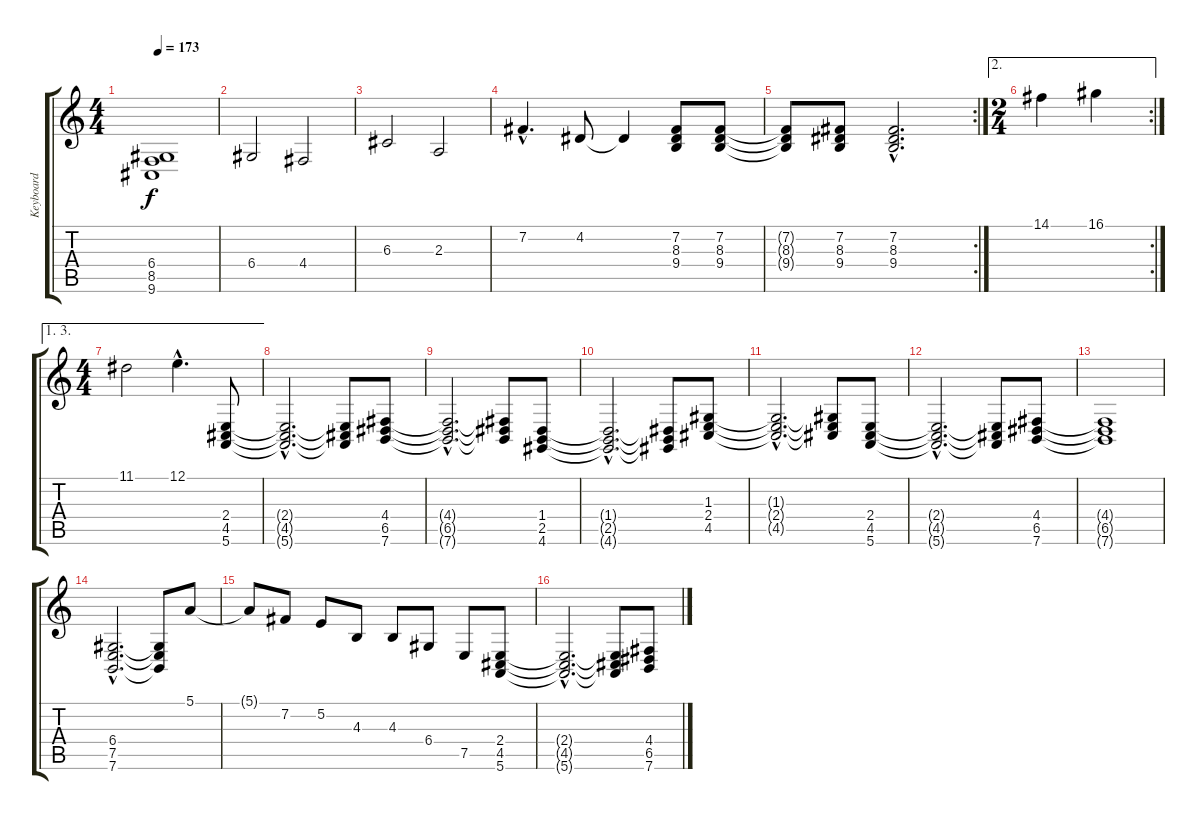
\track ("Keyboard" "Keyboard") {instrument electricgrandpiano}
\staff {score tabs}
\tuning (E4 B3 G3 D3 A2 E2) {hide}
\ts (4 4)
\tempo 173
\clef g2
\ks c
(6.4 8.5 9.6).1{dy f} |
6.4.2 4.4.2 |
6.3.2 2.3.2 |
7.2{hac}.4{d} 4.2.8 4.2{t}.4 (7.2 8.3 9.4).8 (7.2 8.3 9.4).8 |
\rc 2
(7.2{t} 8.3{t} 9.4{t}).8 (7.2 8.3 9.4).8 (7.2{hac} 8.3{hac} 9.4{hac}).2{d} |
\ae 2
\rc 2
\ts (2 4)
14.1.4 16.1.4 |
\ae (1 3)
\ts (4 4)
11.1.2 12.1{hac}.4{d} (2.4 4.5 5.6).8 |
(2.4{hac t} 4.5{hac t} 5.6{hac t}).2{d} (2.4{t} 4.5{t} 5.6{t}).8 (4.4 6.5 7.6).8 |
(4.4{hac t} 6.5{hac t} 7.6{hac t}).2{d} (4.4{t} 6.5{t} 7.6{t}).8 (1.4 2.5 4.6).8 |
(1.4{hac t} 2.5{hac t} 4.6{hac t}).2{d} (1.4{t} 2.5{t} 4.6{t}).8 (1.3 2.4 4.5).8 |
(1.3{hac t} 2.4{hac t} 4.5{hac t}).2{d} (1.3{t} 2.4{t} 4.5{t}).8 (2.4 4.5 5.6).8 |
(2.4{hac t} 4.5{hac t} 5.6{hac t}).2{d} (2.4{t} 4.5{t} 5.6{t}).8 (4.4 6.5 7.6).8 |
(4.4{t} 6.5{t} 7.6{t}).1 |
(6.4{hac} 7.5{hac} 7.6{hac}).2{d} (6.4{t} 7.5{t} 7.6{t}).8 5.1.8 |
5.1{t}.8 7.2.8 5.2.8 4.3.8 4.3.8 6.4.8 7.5.8 (2.4 4.5 5.6).8 |
(2.4{hac t} 4.5{hac t} 5.6{hac t}).2{d} (2.4{t} 4.5{t} 5.6{t}).8 (4.4 6.5 7.6).8
